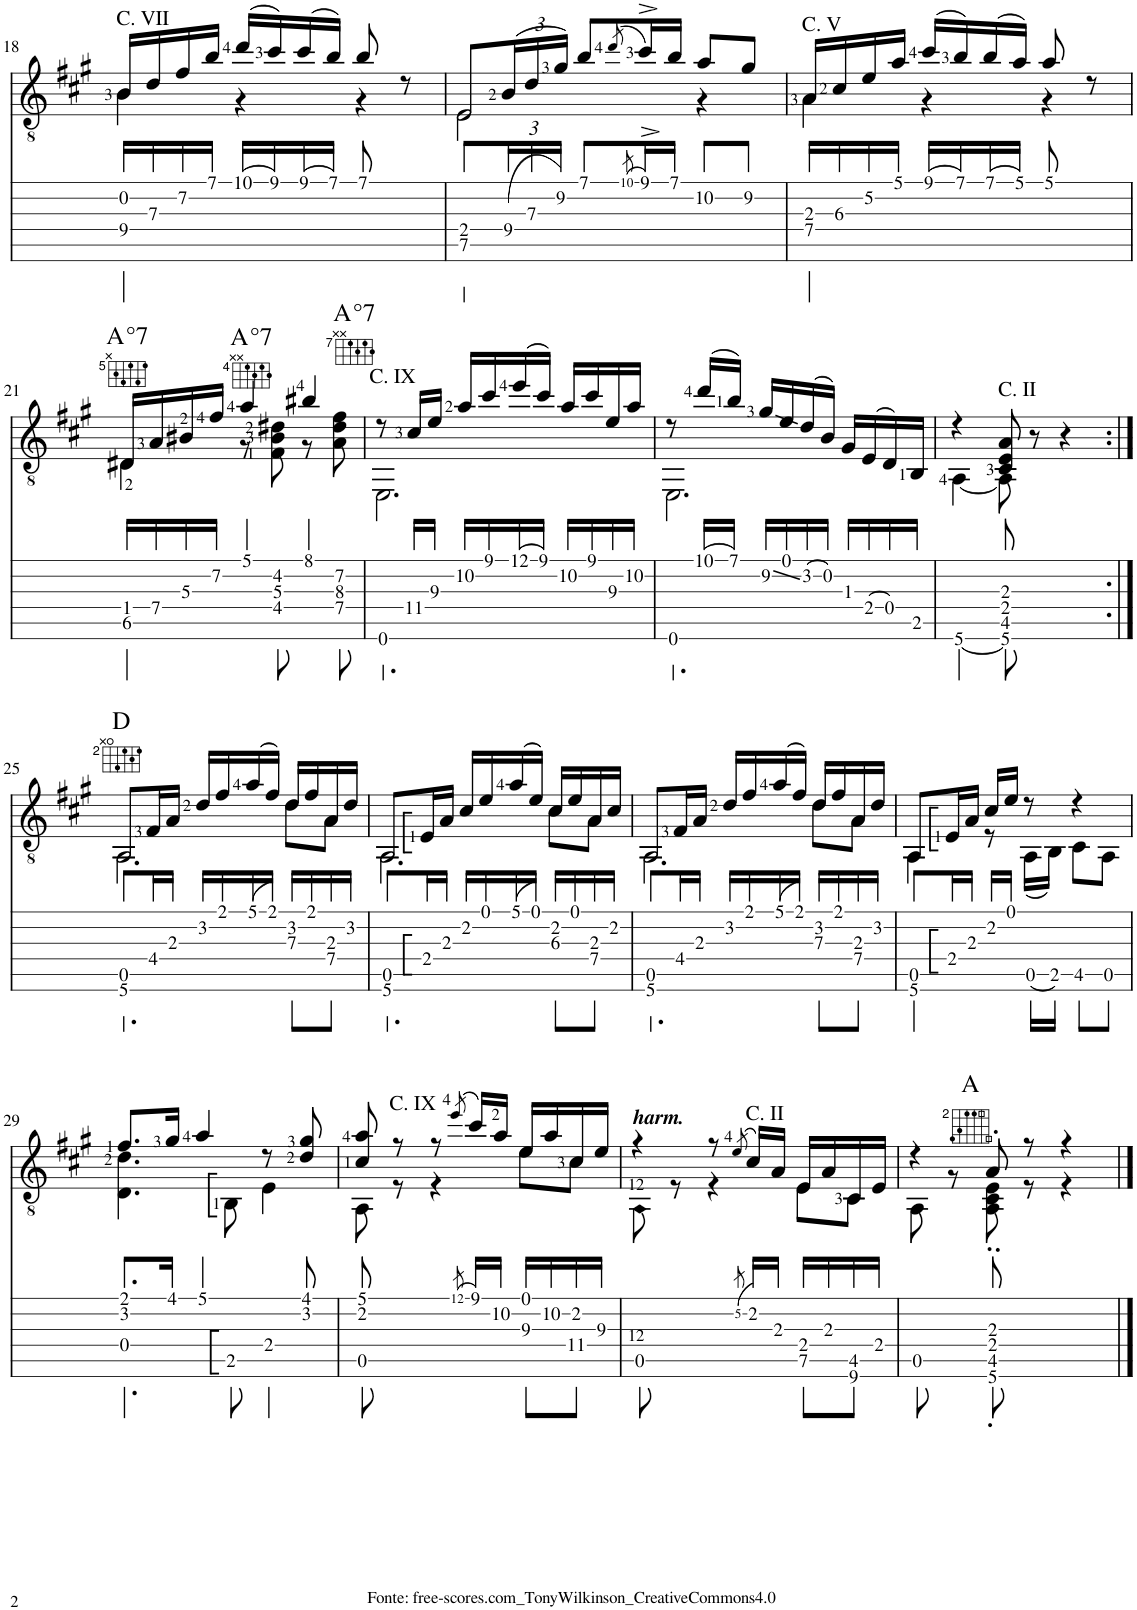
**kern	**kern	**harte
*part2	*part1	*part1
*staff2	*staff1	*
*I"Chitarra classica (Intavolatura)	*I"Guitar	*
!!LO:PB:g=z
*	*clefGv2	*
*k[f#c#g#]	*k[f#c#g#]	*
*M3/4	*M3/4	*
=18	=18	=18
*^	*^	*
!	!	!LO:TX:a:t=C. VII	!	!
16B/LL	4B\	16B/LL	4B\	.
16d/	.	16d/	.	.
16f#/	.	16f#/	.	.
16b/JJ	.	16b/JJ	.	.
(16dd/LL	4r	(16dd/LL	4r	.
16cc#/)	.	16cc#/)	.	.
(16cc#/	.	(16cc#/	.	.
16b/JJ)	.	16b/JJ)	.	.
8b/	4r	8b/	4r	.
8r	.	8r	.	.
=19	=19	=19	=19	=19
!LO:N:head=open	!	!LO:N:head=open	!	!
8E/L	2E\	8E/L	2E\	.
*Xbrackettup	*	*Xbrackettup	*	*
(24B/L	.	(24B/L	.	.
24d/	.	24d/	.	.
24g#/JJ)	.	24g#/JJ)	.	.
8b/L	.	8b/L	.	.
(8qdd/	.	(8qdd/	.	.
16cc#^/L)	.	16cc#^/L)	.	.
16b/JJ	.	16b/JJ	.	.
8a/L	4r	8a/L	4r	.
8g#/J	.	8g#/J	.	.
=20	=20	=20	=20	=20
!	!	!LO:TX:a:t=C. V	!	!
16A/LL	4A\	16A/LL	4A\	.
16c#/	.	16c#/	.	.
16e/	.	16e/	.	.
16a/JJ	.	16a/JJ	.	.
(16cc#/LL	4r	(16cc#/LL	4r	.
16b/)	.	16b/)	.	.
(16b/	.	(16b/	.	.
16a/JJ)	.	16a/JJ)	.	.
8a/	4r	8a/	4r	.
8r	.	8r	.	.
!!LO:LB:g=z	!!
=21	=21	=21	=21	=21
!	!	!	!	!LO:H:kt=°
16D#X/LL	4D#\	16D#X/LL	4D#\	.
16A/	.	16A/	.	.
16B#X/	.	16B#X/	.	.
16f#/JJ	.	16f#/JJ	.	.
!	!	!	!	!LO:H:kt=°
4a/	8r	4a/	8r	.
.	8F#\ 8B#\ 8d#X\	.	8F#\ 8B#\ 8d#X\	.
!	!	!	!	!LO:H:kt=°
4b#X/	8r	4b#X/	8r	.
.	8A\ 8d#\ 8f#\	.	8A\ 8d#\ 8f#\	.
=22	=22	=22	=22	=22
8r	2.EE\	8r	2.EE\	.
!	!	!LO:TX:a:t=C. IX	!	!
16c#/LL	.	16c#/LL	.	.
16e/JJ	.	16e/JJ	.	.
16a/LL	.	16a/LL	.	.
16cc#/	.	16cc#/	.	.
(16ee/	.	(16ee/	.	.
16cc#/JJ)	.	16cc#/JJ)	.	.
16a/LL	.	16a/LL	.	.
16cc#/	.	16cc#/	.	.
16e/	.	16e/	.	.
16a/JJ	.	16a/JJ	.	.
=23	=23	=23	=23	=23
8r	2.EE\	8r	2.EE\	.
(16dd/LL	.	(16dd/LL	.	.
16b/JJ)	.	16b/JJ)	.	.
16g#/LL	.	16g#/LL	.	.
16e/	.	16e/	.	.
(16d/	.	(16d/	.	.
16B/JJ)	.	16B/JJ)	.	.
16G#/LL	.	16G#/LL	.	.
(16E/	.	(16E/	.	.
16D/)	.	16D/)	.	.
16BB/JJ	.	16BB/JJ	.	.
=24	=24	=24	=24	=24
4r	[4AA\	4r	[4AA\	.
!	!	!LO:TX:a:t=C. II	!	!
8C#/ 8E/ 8A/	8AA\]	8C#/ 8E/ 8A/	8AA\]	.
8r	4.ryy	8r	4.ryy	.
4r	.	4r	.	.
*v	*v	*	*	*
*	*v	*v	*
!!LO:LB:g=z
=25:|!	=25:|!	=25:|!
!LO:N:head=open	!LO:N:head=open	!
*^	*^	*
*	*^	*	*^	*
8AA/L	2.AA\	2ryy	8AA/L	2.AA\	2ryy	D:maj
16F#/L	.	.	16F#/L	.	.	.
16A/JJ	.	.	16A/JJ	.	.	.
16d/LL	.	.	16d/LL	.	.	.
16f#/	.	.	16f#/	.	.	.
(16a/	.	.	(16a/	.	.	.
16f#/JJ)	.	.	16f#/JJ)	.	.	.
16d/LL	.	8d\L	16d/LL	.	8d\L	.
16f#/	.	.	16f#/	.	.	.
16A/	.	8A\J	16A/	.	8A\J	.
16d/JJ	.	.	16d/JJ	.	.	.
=26	=26	=26	=26	=26	=26	=26
!LO:N:head=open	!	!	!LO:N:head=open	!	!	!
8AA/L	2.AA\	2ryy	8AA/L	2.AA\	2ryy	.
16E::/L	.	.	16E::/L	.	.	.
16A/JJ	.	.	16A/JJ	.	.	.
16c#/LL	.	.	16c#/LL	.	.	.
16e/	.	.	16e/	.	.	.
(16a/	.	.	(16a/	.	.	.
16e/JJ)	.	.	16e/JJ)	.	.	.
16c#/LL	.	8c#\L	16c#/LL	.	8c#\L	.
16e/	.	.	16e/	.	.	.
16A/	.	8A\J	16A/	.	8A\J	.
16c#/JJ	.	.	16c#/JJ	.	.	.
=27	=27	=27	=27	=27	=27	=27
!LO:N:head=open	!	!	!LO:N:head=open	!	!	!
8AA/L	2.AA\	2ryy	8AA/L	2.AA\	2ryy	.
16F#/L	.	.	16F#/L	.	.	.
16A/JJ	.	.	16A/JJ	.	.	.
16d/LL	.	.	16d/LL	.	.	.
16f#/	.	.	16f#/	.	.	.
(16a/	.	.	(16a/	.	.	.
16f#/JJ)	.	.	16f#/JJ)	.	.	.
16d/LL	.	8d\L	16d/LL	.	8d\L	.
16f#/	.	.	16f#/	.	.	.
16A/	.	8A\J	16A/	.	8A\J	.
16d/JJ	.	.	16d/JJ	.	.	.
*	*v	*v	*	*	*	*
*	*	*	*v	*v	*
=28	=28	=28	=28	=28
8AA/L	4AA\	8AA/L	4AA\	.
16E::/L	.	16E::/L	.	.
16A/JJ	.	16A/JJ	.	.
16c#/LL	8r	16c#/LL	8r	.
16e/JJ	.	16e/JJ	.	.
8r	(16AA\LL	8r	(16AA\LL	.
.	16BB\JJ)	.	16BB\JJ)	.
4r	8C#\L	4r	8C#\L	.
.	8AA\J	.	8AA\J	.
!!LO:LB:g=z	!!
=29	=29	=29	=29	=29
8.f#/L	4.D\ 4.d\	8.f#/L	4.D\ 4.d\	.
16g#/Jk	.	16g#/Jk	.	.
4a/	.	4a/	.	.
.	8BB::\	.	8BB::\	.
8r	4E\	8r	4E\	.
8d/ 8g#/	.	8d/ 8g#/	.	.
=30	=30	=30	=30	=30
8c#/ 8a/	8AA\	8c#/ 8a/	8AA\	.
8r	8r	8r	8r	.
!	!	!LO:TX:a:t=C. IX	!	!
8r	4r	8r	4r	.
(8qee/	.	(8qee/	.	.
16cc#/LL)	.	16cc#/LL)	.	.
16a/JJ	.	16a/JJ	.	.
16e/LL	8e\L	16e/LL	8e\L	.
16a/	.	16a/	.	.
16c#/	8c#\J	16c#/	8c#\J	.
16e/JJ	.	16e/JJ	.	.
=31	=31	=31	=31	=31
!	!	!LO:TX:a:t=12	!	!
!	!	!LO:TX:a:Bi:t=harm.	!	!
!LO:TX:a:t=12	!	!	!	!
4r	8AA\	4r	8AA\	.
.	8r	.	8r	.
8r	4r	8r	4r	.
(8qe/	.	(8qe/	.	.
!	!	!LO:TX:a:t=C. II	!	!
16c#/LL)	.	16c#/LL)	.	.
16A/JJ	.	16A/JJ	.	.
16E/LL	8E\L	16E/LL	8E\L	.
16A/	.	16A/	.	.
16C#/	8C#\J	16C#/	8C#\J	.
16E/JJ	.	16E/JJ	.	.
=32	=32	=32	=32	=32
4r	8AA\	4r	8AA\	.
.	8r	.	8r	.
8A'/	8AA\' 8C#\' 8E\'	8A'/	8AA\' 8C#\' 8E\'	A:maj
8r	8r	8r	8r	.
4r	4r	4r	4r	.
*v	*v	*	*	*
*	*v	*v	*
==	==	==
*-	*-	*-
